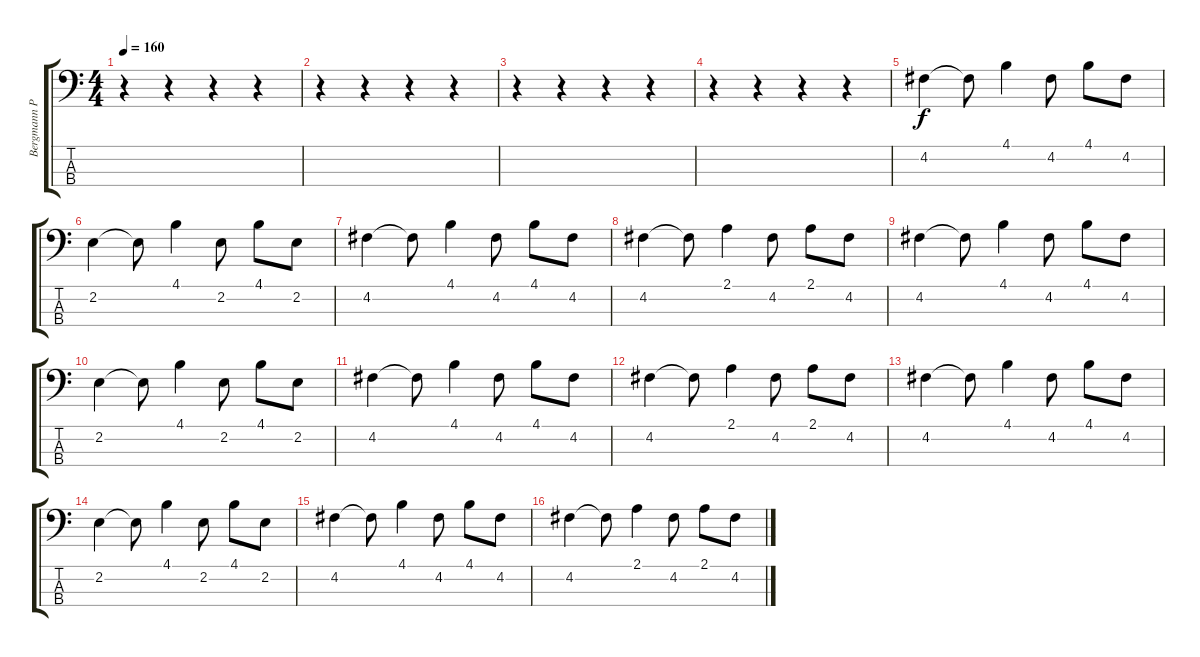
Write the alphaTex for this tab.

\track ("Bergmann Péter - Basszus" "Bergmann P") {instrument electricbasspick}
\staff {score tabs}
\tuning (G2 D2 A1 E1) {hide}
\ts (4 4)
\tempo 160
\clef f4
\ks c
r.4{dy f instrument electricbasspick} r.4 r.4 r.4 |
r.4 r.4 r.4 r.4 |
r.4 r.4 r.4 r.4 |
r.4 r.4 r.4 r.4 |
4.2.4 4.2{t}.8 4.1.4 4.2.8 4.1.8 4.2.8 |
2.2.4 2.2{t}.8 4.1.4 2.2.8 4.1.8 2.2.8 |
4.2.4 4.2{t}.8 4.1.4 4.2.8 4.1.8 4.2.8 |
4.2.4 4.2{t}.8 2.1.4 4.2.8 2.1.8 4.2.8 |
4.2.4 4.2{t}.8 4.1.4 4.2.8 4.1.8 4.2.8 |
2.2.4 2.2{t}.8 4.1.4 2.2.8 4.1.8 2.2.8 |
4.2.4 4.2{t}.8 4.1.4 4.2.8 4.1.8 4.2.8 |
4.2.4 4.2{t}.8 2.1.4 4.2.8 2.1.8 4.2.8 |
4.2.4 4.2{t}.8 4.1.4 4.2.8 4.1.8 4.2.8 |
2.2.4 2.2{t}.8 4.1.4 2.2.8 4.1.8 2.2.8 |
4.2.4 4.2{t}.8 4.1.4 4.2.8 4.1.8 4.2.8 |
4.2.4 4.2{t}.8 2.1.4 4.2.8 2.1.8 4.2.8
